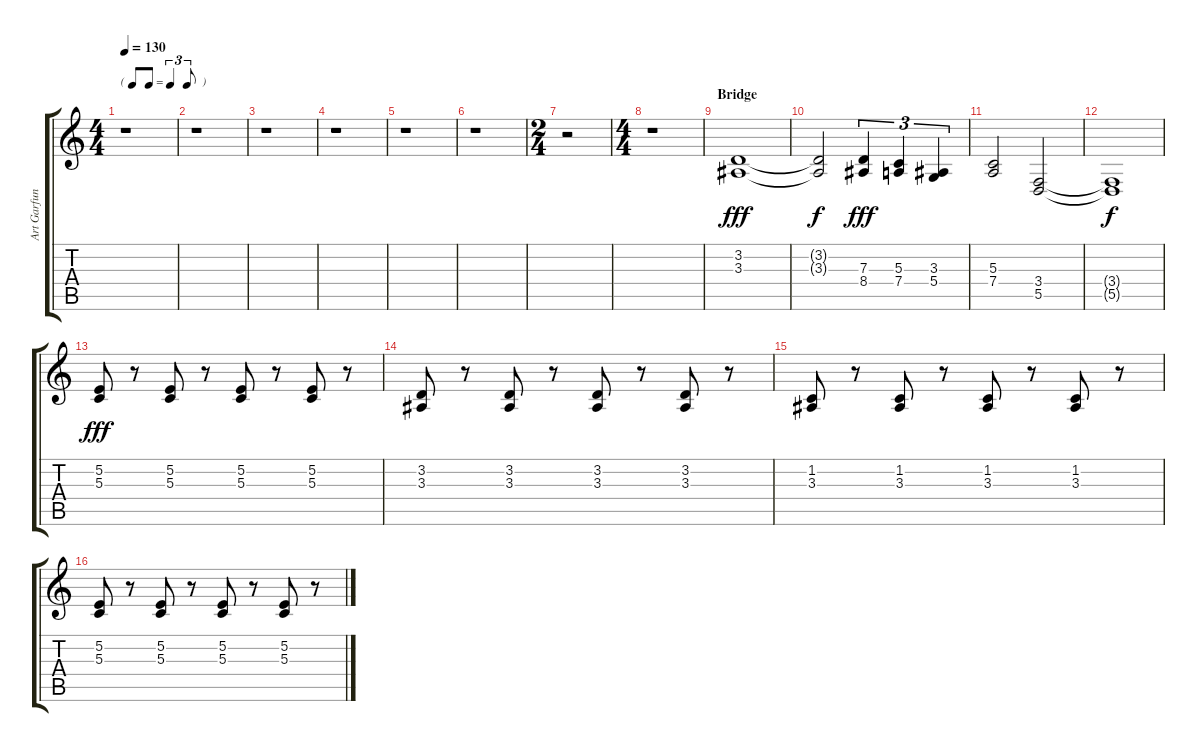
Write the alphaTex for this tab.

\track ("Art Garfunkel" "Art Garfun") {instrument acousticgrandpiano}
\staff {score tabs}
\tuning (E4 B3 G3 D3 A2 E2) {hide}
\ts (4 4)
\tf triplet8th
\tempo 130
\clef g2
\ks c
r.1{dy fff} |
r.1 |
r.1 |
r.1 |
r.1 |
r.1 |
\ts (2 4)
r.2 |
\ts (4 4)
r.1 |
\section ("" "Bridge")
(3.2 3.3).1 |
(3.2{t} 3.3{t}).2{dy f} (7.3 8.4).4{tu (3 2) dy fff} (5.3 7.4).4{tu (3 2)} (3.3 5.4).4{tu (3 2)} |
(5.3 7.4).2 (3.4 5.5).2 |
(3.4{t} 5.5{t}).1{dy f} |
(5.2 5.3).8{dy fff volume 9 instrument choiraahs} r.8 (5.2 5.3).8 r.8 (5.2 5.3).8 r.8 (5.2 5.3).8 r.8 |
(3.2 3.3).8{volume 11} r.8 (3.2 3.3).8 r.8 (3.2 3.3).8 r.8 (3.2 3.3).8 r.8 |
(1.2 3.3).8{volume 13} r.8 (1.2 3.3).8 r.8 (1.2 3.3).8 r.8 (1.2 3.3).8 r.8 |
(5.2 5.3).8{volume 14} r.8 (5.2 5.3).8 r.8 (5.2 5.3).8 r.8 (5.2 5.3).8 r.8
